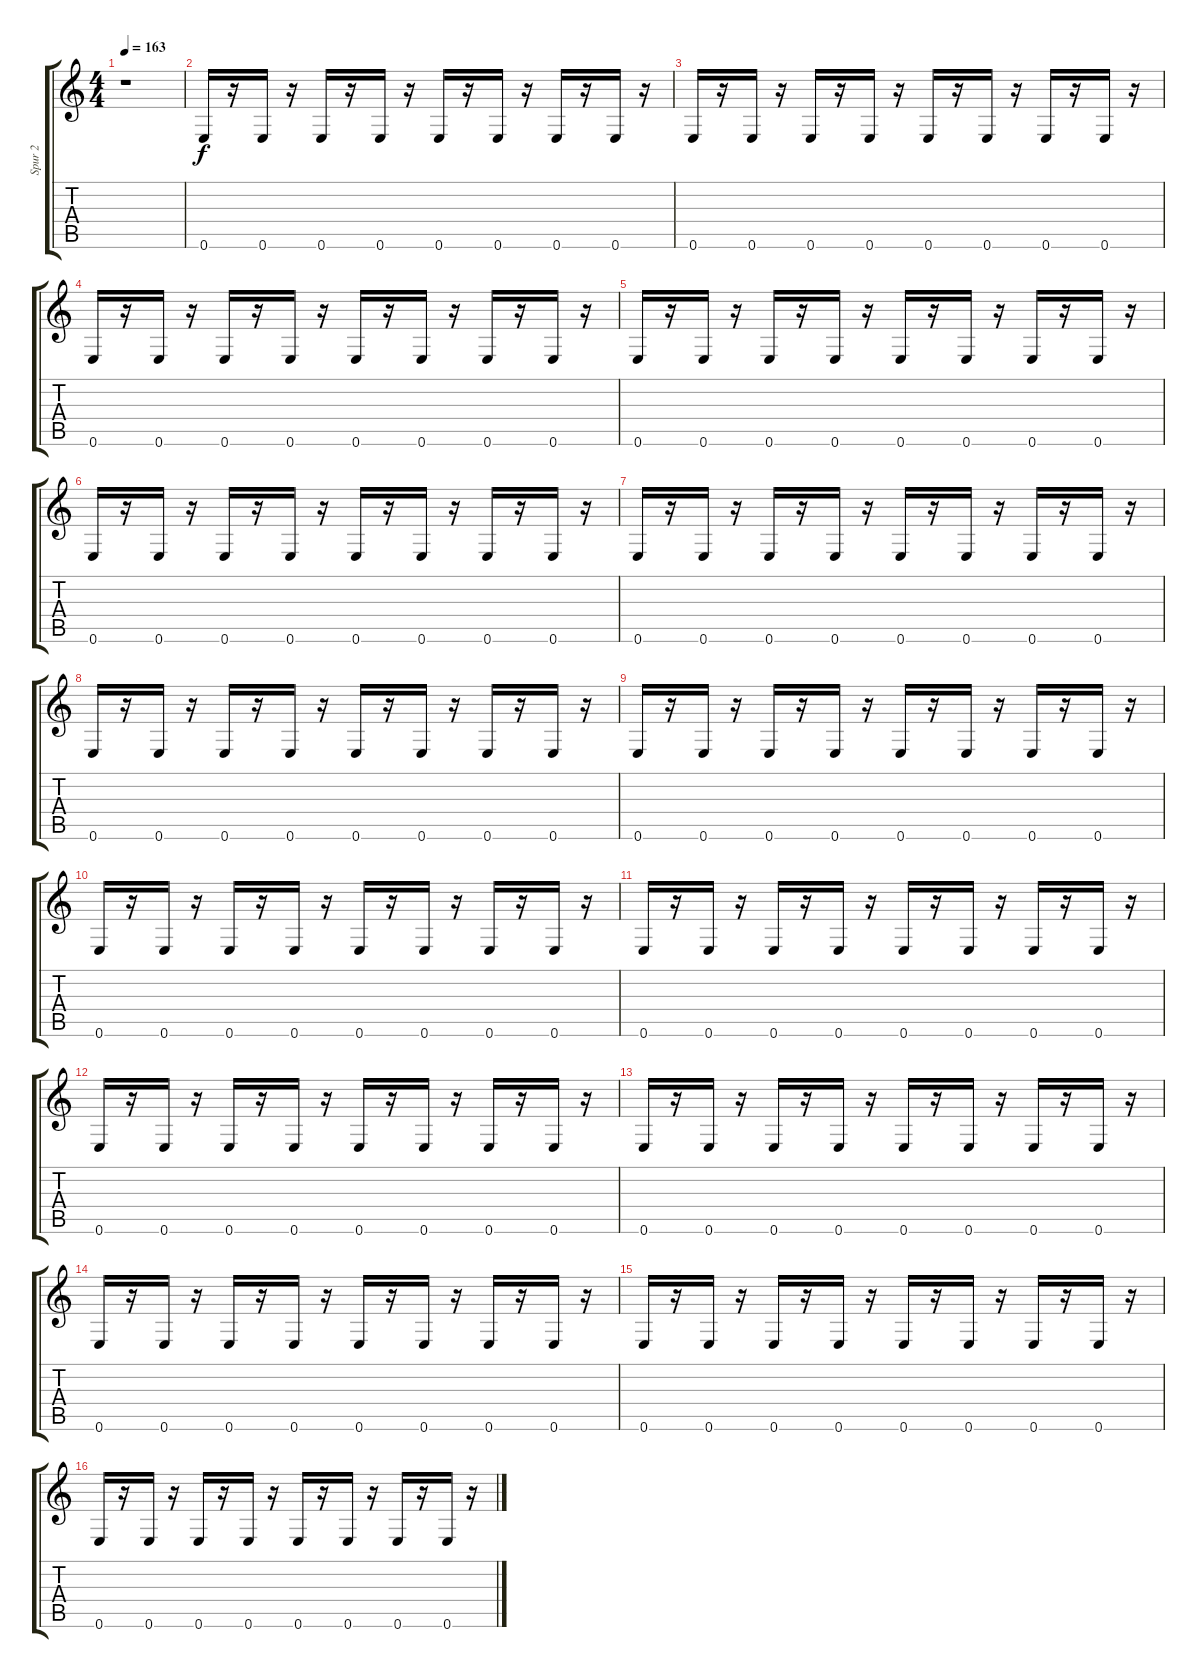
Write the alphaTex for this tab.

\track ("Spur 2" "Spur 2") {instrument fretlessbass}
\staff {score tabs}
\tuning (E4 B3 G3 D3 A2 E2) {hide}
\ts (4 4)
\tempo 163
\clef g2
\ks c
r.1{dy f instrument fretlessbass} |
0.6.16 r.16 0.6.16 r.16 0.6.16 r.16 0.6.16 r.16 0.6.16 r.16 0.6.16 r.16 0.6.16 r.16 0.6.16 r.16 |
0.6.16 r.16 0.6.16 r.16 0.6.16 r.16 0.6.16 r.16 0.6.16 r.16 0.6.16 r.16 0.6.16 r.16 0.6.16 r.16 |
0.6.16 r.16 0.6.16 r.16 0.6.16 r.16 0.6.16 r.16 0.6.16 r.16 0.6.16 r.16 0.6.16 r.16 0.6.16 r.16 |
0.6.16 r.16 0.6.16 r.16 0.6.16 r.16 0.6.16 r.16 0.6.16 r.16 0.6.16 r.16 0.6.16 r.16 0.6.16 r.16 |
0.6.16 r.16 0.6.16 r.16 0.6.16 r.16 0.6.16 r.16 0.6.16 r.16 0.6.16 r.16 0.6.16 r.16 0.6.16 r.16 |
0.6.16 r.16 0.6.16 r.16 0.6.16 r.16 0.6.16 r.16 0.6.16 r.16 0.6.16 r.16 0.6.16 r.16 0.6.16 r.16 |
0.6.16 r.16 0.6.16 r.16 0.6.16 r.16 0.6.16 r.16 0.6.16 r.16 0.6.16 r.16 0.6.16 r.16 0.6.16 r.16 |
0.6.16 r.16 0.6.16 r.16 0.6.16 r.16 0.6.16 r.16 0.6.16 r.16 0.6.16 r.16 0.6.16 r.16 0.6.16 r.16 |
0.6.16 r.16 0.6.16 r.16 0.6.16 r.16 0.6.16 r.16 0.6.16 r.16 0.6.16 r.16 0.6.16 r.16 0.6.16 r.16 |
0.6.16 r.16 0.6.16 r.16 0.6.16 r.16 0.6.16 r.16 0.6.16 r.16 0.6.16 r.16 0.6.16 r.16 0.6.16 r.16 |
0.6.16 r.16 0.6.16 r.16 0.6.16 r.16 0.6.16 r.16 0.6.16 r.16 0.6.16 r.16 0.6.16 r.16 0.6.16 r.16 |
0.6.16 r.16 0.6.16 r.16 0.6.16 r.16 0.6.16 r.16 0.6.16 r.16 0.6.16 r.16 0.6.16 r.16 0.6.16 r.16 |
0.6.16 r.16 0.6.16 r.16 0.6.16 r.16 0.6.16 r.16 0.6.16 r.16 0.6.16 r.16 0.6.16 r.16 0.6.16 r.16 |
0.6.16 r.16 0.6.16 r.16 0.6.16 r.16 0.6.16 r.16 0.6.16 r.16 0.6.16 r.16 0.6.16 r.16 0.6.16 r.16 |
0.6.16 r.16 0.6.16 r.16 0.6.16 r.16 0.6.16 r.16 0.6.16 r.16 0.6.16 r.16 0.6.16 r.16 0.6.16 r.16
